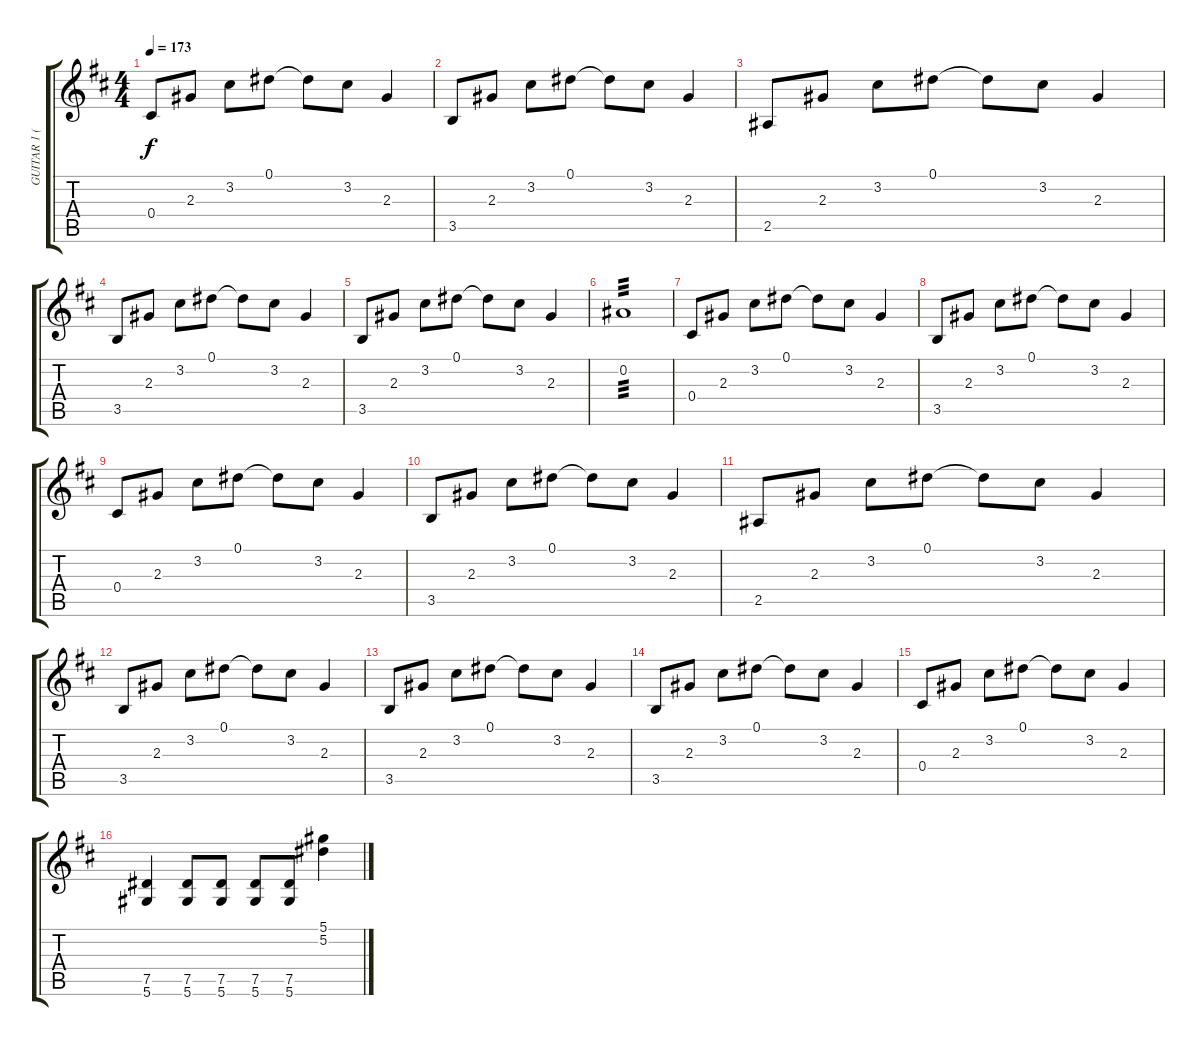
\track ("GUITAR 1 (RIGHT)" "GUITAR 1 (") {instrument distortionguitar}
\staff {score tabs}
\tuning (Eb4 Bb3 Gb3 Db3 Ab2 Eb2) {hide}
\ts (4 4)
\tempo 173
\clef g2
\ks bminor
0.4.8{dy f} 2.3.8 3.2.8 0.1.8 0.1{t}.8 3.2.8 2.3.4 |
3.5.8 2.3.8 3.2.8 0.1.8 0.1{t}.8 3.2.8 2.3.4 |
2.5.8 2.3.8 3.2.8 0.1.8 0.1{t}.8 3.2.8 2.3.4 |
3.5.8 2.3.8 3.2.8 0.1.8 0.1{t}.8 3.2.8 2.3.4 |
3.5.8 2.3.8 3.2.8 0.1.8 0.1{t}.8 3.2.8 2.3.4 |
0.2.1{tp 3} |
0.4.8 2.3.8 3.2.8 0.1.8 0.1{t}.8 3.2.8 2.3.4 |
3.5.8 2.3.8 3.2.8 0.1.8 0.1{t}.8 3.2.8 2.3.4 |
0.4.8 2.3.8 3.2.8 0.1.8 0.1{t}.8 3.2.8 2.3.4 |
3.5.8 2.3.8 3.2.8 0.1.8 0.1{t}.8 3.2.8 2.3.4 |
2.5.8 2.3.8 3.2.8 0.1.8 0.1{t}.8 3.2.8 2.3.4 |
3.5.8 2.3.8 3.2.8 0.1.8 0.1{t}.8 3.2.8 2.3.4 |
3.5.8 2.3.8 3.2.8 0.1.8 0.1{t}.8 3.2.8 2.3.4 |
3.5.8 2.3.8 3.2.8 0.1.8 0.1{t}.8 3.2.8 2.3.4 |
0.4.8 2.3.8 3.2.8 0.1.8 0.1{t}.8 3.2.8 2.3.4 |
(7.5 5.6).4 (7.5 5.6).8 (7.5 5.6).8 (7.5 5.6).8 (7.5 5.6).8 (5.1 5.2).4
